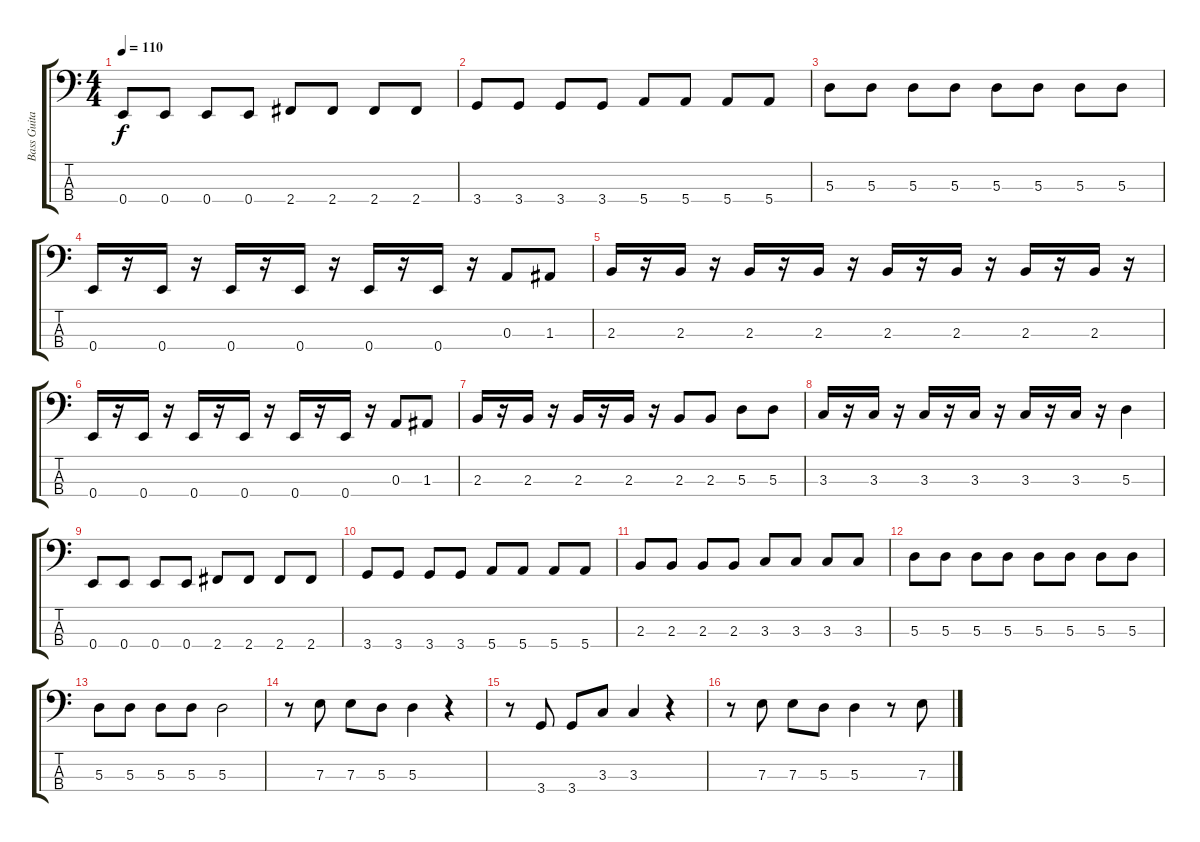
\track ("Bass Guitar" "Bass Guita") {instrument electricbassfinger}
\staff {score tabs}
\tuning (G2 D2 A1 E1) {hide}
\ts (4 4)
\tempo 110
\clef f4
\ks c
0.4.8{dy f} 0.4.8 0.4.8 0.4.8 2.4.8 2.4.8 2.4.8 2.4.8 |
3.4.8 3.4.8 3.4.8 3.4.8 5.4.8 5.4.8 5.4.8 5.4.8 |
5.3.8 5.3.8 5.3.8 5.3.8 5.3.8 5.3.8 5.3.8 5.3.8 |
0.4.16 r.16 0.4.16 r.16 0.4.16 r.16 0.4.16 r.16 0.4.16 r.16 0.4.16 r.16 0.3.8 1.3.8 |
2.3.16 r.16 2.3.16 r.16 2.3.16 r.16 2.3.16 r.16 2.3.16 r.16 2.3.16 r.16 2.3.16 r.16 2.3.16 r.16 |
0.4.16 r.16 0.4.16 r.16 0.4.16 r.16 0.4.16 r.16 0.4.16 r.16 0.4.16 r.16 0.3.8 1.3.8 |
2.3.16 r.16 2.3.16 r.16 2.3.16 r.16 2.3.16 r.16 2.3.8 2.3.8 5.3.8 5.3.8 |
3.3.16 r.16 3.3.16 r.16 3.3.16 r.16 3.3.16 r.16 3.3.16 r.16 3.3.16 r.16 5.3.4 |
0.4.8 0.4.8 0.4.8 0.4.8 2.4.8 2.4.8 2.4.8 2.4.8 |
3.4.8 3.4.8 3.4.8 3.4.8 5.4.8 5.4.8 5.4.8 5.4.8 |
2.3.8 2.3.8 2.3.8 2.3.8 3.3.8 3.3.8 3.3.8 3.3.8 |
5.3.8 5.3.8 5.3.8 5.3.8 5.3.8 5.3.8 5.3.8 5.3.8 |
5.3.8 5.3.8 5.3.8 5.3.8 5.3.2 |
r.8 7.3.8 7.3.8 5.3.8 5.3.4 r.4 |
r.8 3.4.8 3.4.8 3.3.8 3.3.4 r.4 |
r.8 7.3.8 7.3.8 5.3.8 5.3.4 r.8 7.3.8
